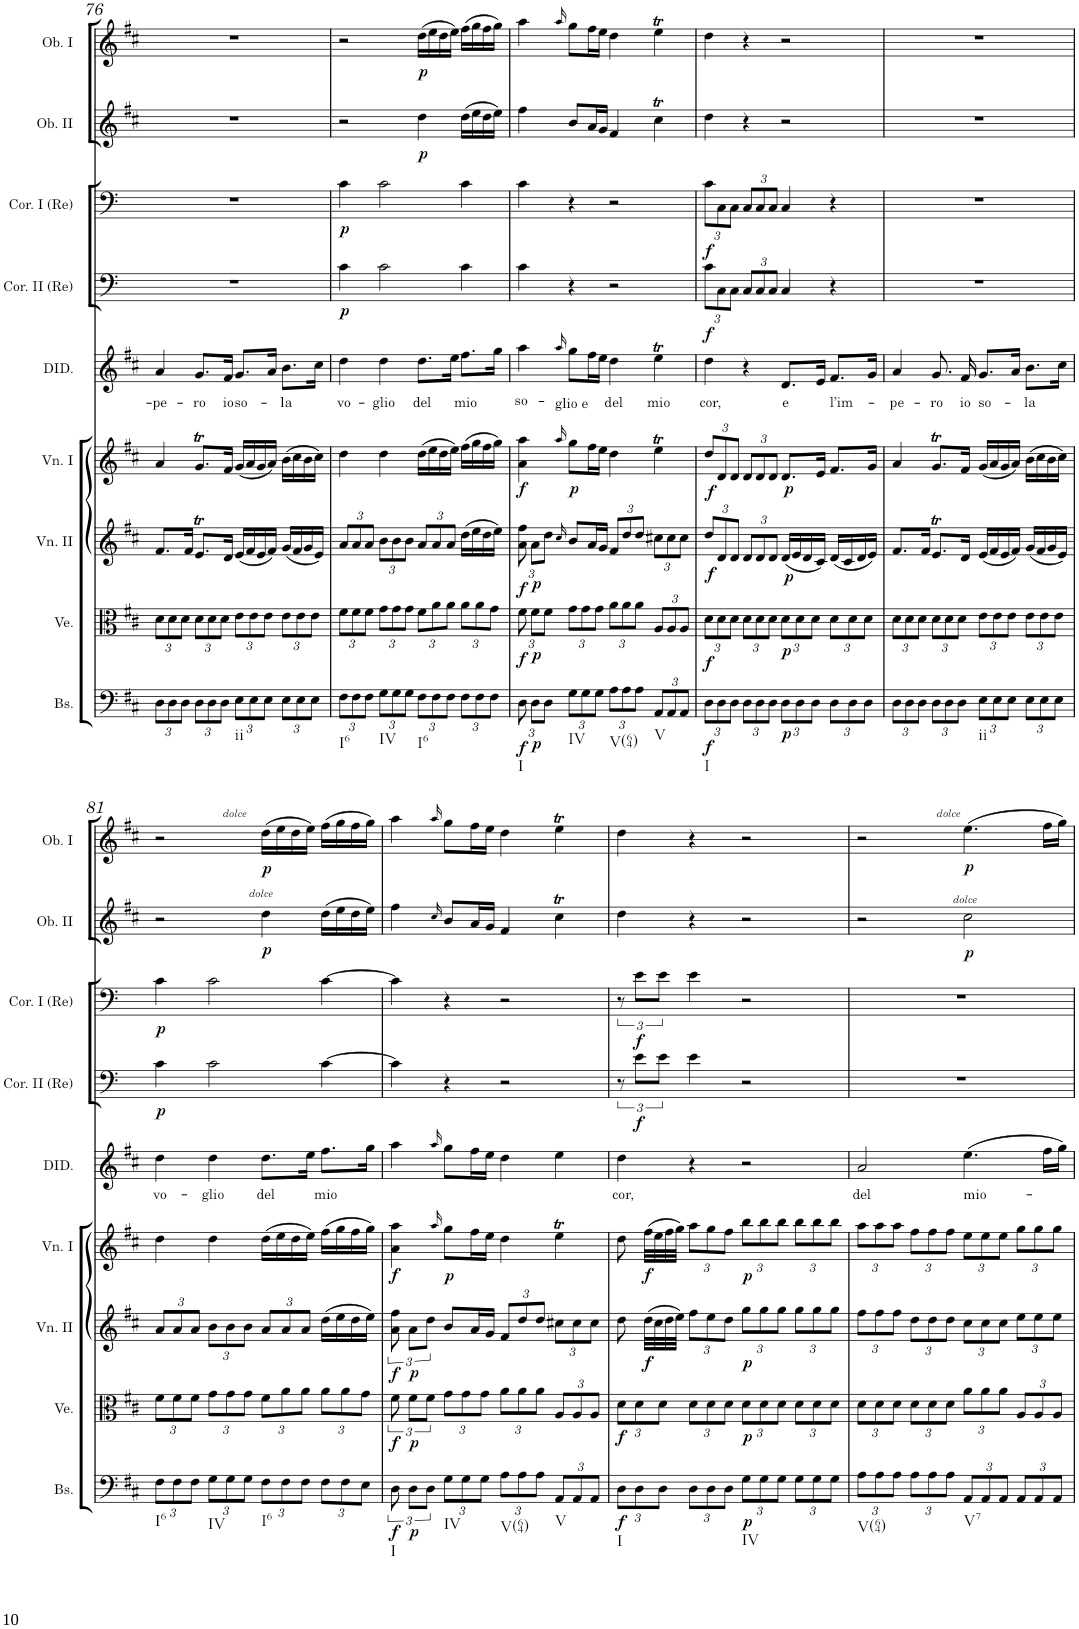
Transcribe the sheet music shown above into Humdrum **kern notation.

**kern	**dynam	**kern	**dynam	**kern	**dynam	**kern	**dynam	**kern	**text	**kern	**dynam	**kern	**dynam	**kern	**dynam	**kern	**dynam
*part9	*part9	*part8	*part8	*part7	*part7	*part6	*part6	*part5	*part5	*part4	*part4	*part3	*part3	*part2	*part2	*part1	*part1
*staff9	*staff9	*staff8	*staff8	*staff7	*staff7	*staff6	*staff6	*staff5	*staff5	*staff4	*staff4	*staff3	*staff3	*staff2	*staff2	*staff1	*staff1
*I"Bassi	*	*I"Viole	*	*I"Violino II	*	*I"Violino I	*	*I"DIDONE	*	*I"Corno II en Re	*	*I"Corno I en Re	*	*I"Oboe II	*	*I"Oboe I	*
*I'Bs.	*	*I'Ve.	*	*I'Vn. II	*	*I'Vn. I	*	*I'DID.	*	*I'Cor. II (Re)	*	*I'Cor. I (Re)	*	*I'Ob. II	*	*I'Ob. I	*
!!LO:PB:g=z
*clefF4	*	*clefC3	*	*clefG2	*	*clefG2	*	*clefG2	*	*clefF4	*	*clefG2	*	*clefG2	*	*clefG2	*
*	*	*	*	*	*	*	*	*	*	*Trd-1c-2	*	*Trd-1c-2	*	*	*	*	*
*k[f#c#]	*	*k[f#c#]	*	*k[f#c#]	*	*k[f#c#]	*	*k[f#c#]	*	*k[]	*	*k[]	*	*k[f#c#]	*	*k[f#c#]	*
*D:	*	*D:	*	*D:	*	*D:	*	*D:	*	*	*	*	*	*D:	*	*D:	*
*M4/4	*	*M4/4	*	*M4/4	*	*M4/4	*	*M4/4	*	*M4/4	*	*M4/4	*	*M4/4	*	*M4/4	*
*met(c)	*	*met(c)	*	*met(c)	*	*met(c)	*	*met(c)	*	*met(c)	*	*met(c)	*	*met(c)	*	*met(c)	*
*Xbrackettup	*	*Xbrackettup	*	*	*	*	*	*	*	*	*	*	*	*	*	*	*
=76	=76	=76	=76	=76	=76	=76	=76	=76	=76	=76	=76	=76	=76	=76	=76	=76	=76
!	!	!	!	!	!	!	!	!	!LO:LY:b	!	!	!	!	!	!	!	!
12D\L	.	12d\L	.	8.f#/L	.	4a/	.	4a/	-pe-	1r	.	1r	.	1r	.	1r	.
12D\	.	12d\	.	.	.	.	.	.	.	.	.	.	.	.	.	.	.
12D\J	.	12d\J	.	.	.	.	.	.	.	.	.	.	.	.	.	.	.
.	.	.	.	16f#/Jk	.	.	.	.	.	.	.	.	.	.	.	.	.
!	!	!	!	!	!	!	!	!	!LO:LY:b	!	!	!	!	!	!	!	!
12D\L	.	12d\L	.	8.eT/L	.	8.gT/L	.	8.g/L	-ro	.	.	.	.	.	.	.	.
12D\	.	12d\	.	.	.	.	.	.	.	.	.	.	.	.	.	.	.
12D\J	.	12d\J	.	.	.	.	.	.	.	.	.	.	.	.	.	.	.
!	!	!	!	!	!	!	!	!	!LO:LY:b	!	!	!	!	!	!	!	!
.	.	.	.	16d/Jk	.	16f#/Jk	.	16f#/Jk	io	.	.	.	.	.	.	.	.
!LO:TX:b:t=ii	!	!	!	!	!	!	!	!	!	!	!	!	!	!	!	!	!
!	!	!	!	!	!	!	!	!	!LO:LY:b	!	!	!	!	!	!	!	!
12E\L	.	12e\L	.	(<16e/LL	.	(<16g/LL	.	8.g/L	so-	.	.	.	.	.	.	.	.
.	.	.	.	16f#/	.	16a/	.	.	.	.	.	.	.	.	.	.	.
12E\	.	12e\	.	.	.	.	.	.	.	.	.	.	.	.	.	.	.
.	.	.	.	16e/	.	16g/	.	.	.	.	.	.	.	.	.	.	.
12E\J	.	12e\J	.	.	.	.	.	.	.	.	.	.	.	.	.	.	.
.	.	.	.	16f#/JJ)	.	16a/JJ)	.	16a/Jk	.	.	.	.	.	.	.	.	.
!	!	!	!	!	!	!	!	!	!LO:LY:b	!	!	!	!	!	!	!	!
12E\L	.	12e\L	.	(<16g/LL	.	(>16b\LL	.	8.b\L	-la	.	.	.	.	.	.	.	.
.	.	.	.	16f#/	.	16cc#\	.	.	.	.	.	.	.	.	.	.	.
12E\	.	12e\	.	.	.	.	.	.	.	.	.	.	.	.	.	.	.
.	.	.	.	16g/	.	16b\	.	.	.	.	.	.	.	.	.	.	.
12E\J	.	12e\J	.	.	.	.	.	.	.	.	.	.	.	.	.	.	.
.	.	.	.	16e/JJ)	.	16cc#\JJ)	.	16cc#\Jk	.	.	.	.	.	.	.	.	.
=77	=77	=77	=77	=77	=77	=77	=77	=77	=77	=77	=77	=77	=77	=77	=77	=77	=77
*	*	*	*	*Xbrackettup	*	*	*	*	*	*	*	*	*	*	*	*	*
!LO:TX:b:t=I6	!	!	!	!	!	!	!	!	!	!	!	!	!	!	!	!	!
!	!	!	!	!	!	!	!	!	!LO:LY:b	!	!LO:DY:b	!	!LO:DY:b	!	!	!	!
12F#\L	.	12f#\L	.	12a/L	.	4dd\	.	4dd\	vo-	4c\	p	4c\	p	2r	.	2r	.
12F#\	.	12f#\	.	12a/	.	.	.	.	.	.	.	.	.	.	.	.	.
12F#\J	.	12f#\J	.	12a/J	.	.	.	.	.	.	.	.	.	.	.	.	.
!LO:TX:b:t=IV	!	!	!	!	!	!	!	!	!	!	!	!	!	!	!	!	!
!	!	!	!	!	!	!	!	!	!LO:LY:b	!	!	!	!	!	!	!	!
12G\L	.	12g\L	.	12b\L	.	4dd\	.	4dd\	-glio	2c\	.	2c\	.	.	.	.	.
12G\	.	12g\	.	12b\	.	.	.	.	.	.	.	.	.	.	.	.	.
12G\J	.	12g\J	.	12b\J	.	.	.	.	.	.	.	.	.	.	.	.	.
!LO:TX:b:t=I6	!	!	!	!	!	!	!	!	!	!	!	!	!	!	!	!	!
!	!	!	!	!	!	!	!	!	!LO:LY:b	!	!	!	!	!	!LO:DY:b	!	!LO:DY:b
12F#\L	.	12f#\L	.	12a/L	.	(>16dd\LL	.	8.dd\L	del	.	.	.	.	4dd\	p	(>16dd\LL	p
.	.	.	.	.	.	16ee\	.	.	.	.	.	.	.	.	.	16ee\	.
12F#\	.	12a\	.	12a/	.	.	.	.	.	.	.	.	.	.	.	.	.
.	.	.	.	.	.	16dd\	.	.	.	.	.	.	.	.	.	16dd\	.
12F#\J	.	12a\J	.	12a/J	.	.	.	.	.	.	.	.	.	.	.	.	.
.	.	.	.	.	.	16ee\JJ)	.	16ee\Jk	.	.	.	.	.	.	.	16ee\JJ)	.
!	!	!	!	!	!	!	!	!	!LO:LY:b	!	!	!	!	!	!	!	!
12F#\L	.	12a\L	.	(>16dd\LL	.	(>16ff#\LL	.	8.ff#\L	mio	4c\	.	4c\	.	(>16dd\LL	.	(>16ff#\LL	.
.	.	.	.	16ee\	.	16gg\	.	.	.	.	.	.	.	16ee\	.	16gg\	.
12F#\	.	12a\	.	.	.	.	.	.	.	.	.	.	.	.	.	.	.
.	.	.	.	16dd\	.	16ff#\	.	.	.	.	.	.	.	16dd\	.	16ff#\	.
12F#\J	.	12g\J	.	.	.	.	.	.	.	.	.	.	.	.	.	.	.
.	.	.	.	16ee\JJ)	.	16gg\JJ)	.	16gg\Jk	.	.	.	.	.	16ee\JJ)	.	16gg\JJ)	.
=78	=78	=78	=78	=78	=78	=78	=78	=78	=78	=78	=78	=78	=78	=78	=78	=78	=78
!LO:TX:b:t=I	!	!	!	!	!	!	!	!	!	!	!	!	!	!	!	!	!
!	!LO:DY:b	!	!LO:DY:b	!	!LO:DY:b	!	!LO:DY:b	!	!LO:LY:b	!	!	!	!	!	!	!	!
12D\	f	12f#\	f	12a\ 12ff#\	f	4a\ 4aa\	f	4aa\	so-	4c\	.	4c\	.	4ff#\	.	4aa\	.
!	!LO:DY:b	!	!LO:DY:b	!	!LO:DY:b	!	!	!	!	!	!	!	!	!	!	!	!
12D\L	p	12f#\L	p	12a\L	p	.	.	.	.	.	.	.	.	.	.	.	.
12D\J	.	12f#\J	.	12dd\J	.	.	.	.	.	.	.	.	.	.	.	.	.
.	.	.	.	16qcc#/	.	16qaa/	.	16qaa/	.	.	.	.	.	.	.	16qaa/	.
!LO:TX:b:t=IV	!	!	!	!	!	!	!	!	!	!	!	!	!	!	!	!	!
!	!	!	!	!	!	!	!LO:DY:b	!	!LO:LY:b	!	!	!	!	!	!	!	!
12G\L	.	12g\L	.	8b/L	.	8gg\L	p	8gg\L	glio e	4r	.	4r	.	8b/L	.	8gg\L	.
12G\	.	12g\	.	.	.	.	.	.	.	.	.	.	.	.	.	.	.
.	.	.	.	16a/L	.	16ff#\L	.	16ff#\L	.	.	.	.	.	16a/L	.	16ff#\L	.
12G\J	.	12g\J	.	.	.	.	.	.	.	.	.	.	.	.	.	.	.
.	.	.	.	16g/JJ	.	16ee\JJ	.	16ee\JJ	.	.	.	.	.	16g/JJ	.	16ee\JJ	.
!LO:TX:b:t=V(64)	!	!	!	!	!	!	!	!	!	!	!	!	!	!	!	!	!
!	!	!	!	!	!	!	!	!	!LO:LY:b	!	!	!	!	!	!	!	!
12A\L	.	12a\L	.	12f#/L	.	4dd\	.	4dd\	del	2r	.	2r	.	4f#/	.	4dd\	.
12A\	.	12a\	.	12dd/	.	.	.	.	.	.	.	.	.	.	.	.	.
12A\J	.	12a\J	.	12dd/J	.	.	.	.	.	.	.	.	.	.	.	.	.
!LO:TX:b:t=V	!	!	!	!	!	!	!	!	!	!	!	!	!	!	!	!	!
!	!	!	!	!	!	!	!	!	!LO:LY:b	!	!	!	!	!	!	!	!
12AA/L	.	12A/L	.	12cc#X\L	.	4eeT\	.	4eeT\	mio	.	.	.	.	4cc#t\	.	4eeT\	.
12AA/	.	12A/	.	12cc#\	.	.	.	.	.	.	.	.	.	.	.	.	.
12AA/J	.	12A/J	.	12cc#\J	.	.	.	.	.	.	.	.	.	.	.	.	.
=79	=79	=79	=79	=79	=79	=79	=79	=79	=79	=79	=79	=79	=79	=79	=79	=79	=79
*	*	*	*	*	*	*Xbrackettup	*	*	*	*	*	*	*	*	*	*	*
!	!	!	!	!	!	!	!	!	!LO:LY:b	!	!	!	!	!	!	!	!
*	*	*	*	*	*	*	*	*	*	*Xbrackettup	*	*Xbrackettup	*	*	*	*	*
!LO:TX:b:t=I	!	!	!	!	!	!	!	!	!	!	!	!	!	!	!	!	!
!	!LO:DY:b	!	!LO:DY:b	!	!LO:DY:b	!	!LO:DY:b	!	!	!	!LO:DY:b	!	!LO:DY:b	!	!	!	!
12D\L	f	12d\L	f	12dd/L	f	12dd/L	f	4dd\	cor,	12c\L	f	12c\L	f	4dd\	.	4dd\	.
12D\	.	12d\	.	12d/	.	12d/	.	.	.	12C\	.	12C\	.	.	.	.	.
12D\J	.	12d\J	.	12d/J	.	12d/J	.	.	.	12C\J	.	12C\J	.	.	.	.	.
12D\L	.	12d\L	.	12d/L	.	12d/L	.	4r	.	12C/L	.	12C/L	.	4r	.	4r	.
12D\	.	12d\	.	12d/	.	12d/	.	.	.	12C/	.	12C/	.	.	.	.	.
12D\J	.	12d\J	.	12d/J	.	12d/J	.	.	.	12C/J	.	12C/J	.	.	.	.	.
!	!LO:DY:b	!	!LO:DY:b	!	!LO:DY:b	!	!LO:DY:b	!	!LO:LY:b	!	!	!	!	!	!	!	!
12D\L	p	12d\L	p	(<16d/LL	p	8.d/L	p	8.d/L	e	4C/	.	4C/	.	2r	.	2r	.
.	.	.	.	16e/	.	.	.	.	.	.	.	.	.	.	.	.	.
12D\	.	12d\	.	.	.	.	.	.	.	.	.	.	.	.	.	.	.
.	.	.	.	16d/	.	.	.	.	.	.	.	.	.	.	.	.	.
12D\J	.	12d\J	.	.	.	.	.	.	.	.	.	.	.	.	.	.	.
.	.	.	.	16c#/JJ)	.	16e/Jk	.	16e/Jk	.	.	.	.	.	.	.	.	.
!	!	!	!	!	!	!	!	!	!LO:LY:b	!	!	!	!	!	!	!	!
12D\L	.	12d\L	.	(<16d/LL	.	8.f#/L	.	8.f#/L	l’im-	4r	.	4r	.	.	.	.	.
.	.	.	.	16c#/	.	.	.	.	.	.	.	.	.	.	.	.	.
12D\	.	12d\	.	.	.	.	.	.	.	.	.	.	.	.	.	.	.
.	.	.	.	16d/	.	.	.	.	.	.	.	.	.	.	.	.	.
12D\J	.	12d\J	.	.	.	.	.	.	.	.	.	.	.	.	.	.	.
.	.	.	.	16e/JJ)	.	16g/Jk	.	16g/Jk	.	.	.	.	.	.	.	.	.
=80	=80	=80	=80	=80	=80	=80	=80	=80	=80	=80	=80	=80	=80	=80	=80	=80	=80
!	!	!	!	!	!	!	!	!	!LO:LY:b	!	!	!	!	!	!	!	!
12D\L	.	12d\L	.	8.f#/L	.	4a/	.	4a/	-pe-	1r	.	1r	.	1r	.	1r	.
12D\	.	12d\	.	.	.	.	.	.	.	.	.	.	.	.	.	.	.
12D\J	.	12d\J	.	.	.	.	.	.	.	.	.	.	.	.	.	.	.
.	.	.	.	16f#/Jk	.	.	.	.	.	.	.	.	.	.	.	.	.
!	!	!	!	!	!	!	!	!	!LO:LY:b	!	!	!	!	!	!	!	!
12D\L	.	12d\L	.	8.eT/L	.	8.gT/L	.	8.g/	-ro	.	.	.	.	.	.	.	.
12D\	.	12d\	.	.	.	.	.	.	.	.	.	.	.	.	.	.	.
12D\J	.	12d\J	.	.	.	.	.	.	.	.	.	.	.	.	.	.	.
!	!	!	!	!	!	!	!	!	!LO:LY:b	!	!	!	!	!	!	!	!
.	.	.	.	16d/Jk	.	16f#/Jk	.	16f#/	io	.	.	.	.	.	.	.	.
!LO:TX:b:t=ii	!	!	!	!	!	!	!	!	!	!	!	!	!	!	!	!	!
!	!	!	!	!	!	!	!	!	!LO:LY:b	!	!	!	!	!	!	!	!
12E\L	.	12e\L	.	(<16e/LL	.	(<16g/LL	.	8.g/L	so-	.	.	.	.	.	.	.	.
.	.	.	.	16f#/	.	16a/	.	.	.	.	.	.	.	.	.	.	.
12E\	.	12e\	.	.	.	.	.	.	.	.	.	.	.	.	.	.	.
.	.	.	.	16e/	.	16g/	.	.	.	.	.	.	.	.	.	.	.
12E\J	.	12e\J	.	.	.	.	.	.	.	.	.	.	.	.	.	.	.
.	.	.	.	16f#/JJ)	.	16a/JJ)	.	16a/Jk	.	.	.	.	.	.	.	.	.
!	!	!	!	!	!	!	!	!	!LO:LY:b	!	!	!	!	!	!	!	!
12E\L	.	12e\L	.	(<16g/LL	.	(>16b\LL	.	8.b\L	-la	.	.	.	.	.	.	.	.
.	.	.	.	16f#/	.	16cc#\	.	.	.	.	.	.	.	.	.	.	.
12E\	.	12e\	.	.	.	.	.	.	.	.	.	.	.	.	.	.	.
.	.	.	.	16g/	.	16b\	.	.	.	.	.	.	.	.	.	.	.
12E\J	.	12e\J	.	.	.	.	.	.	.	.	.	.	.	.	.	.	.
.	.	.	.	16e/JJ)	.	16cc#\JJ)	.	16cc#\Jk	.	.	.	.	.	.	.	.	.
!!LO:LB:g=z
=81	=81	=81	=81	=81	=81	=81	=81	=81	=81	=81	=81	=81	=81	=81	=81	=81	=81
!LO:TX:b:t=I6	!	!	!	!	!	!	!	!	!	!	!	!	!	!	!	!	!
!	!	!	!	!	!	!	!	!	!LO:LY:b	!	!LO:DY:b	!	!LO:DY:b	!	!	!	!
12F#\L	.	12f#\L	.	12a/L	.	4dd\	.	4dd\	vo-	4c\	p	4c\	p	2r	.	2r	.
12F#\	.	12f#\	.	12a/	.	.	.	.	.	.	.	.	.	.	.	.	.
12F#\J	.	12f#\J	.	12a/J	.	.	.	.	.	.	.	.	.	.	.	.	.
!LO:TX:b:t=IV	!	!	!	!	!	!	!	!	!	!	!	!	!	!	!	!	!
!	!	!	!	!	!	!	!	!	!LO:LY:b	!	!	!	!	!	!	!	!
12G\L	.	12g\L	.	12b\L	.	4dd\	.	4dd\	-glio	2c\	.	2c\	.	.	.	.	.
12G\	.	12g\	.	12b\	.	.	.	.	.	.	.	.	.	.	.	.	.
12G\J	.	12g\J	.	12b\J	.	.	.	.	.	.	.	.	.	.	.	.	.
!	!	!	!	!	!	!	!	!	!	!	!	!	!	!LO:TX:a:i:t=dolce	!	!	!
!LO:TX:b:t=I6	!	!	!	!	!	!	!	!	!	!	!	!	!	!	!	!	!
!	!	!	!	!	!	!	!	!	!LO:LY:b	!	!	!	!	!	!LO:DY:b	!	!LO:DY:b
12F#\L	.	12f#\L	.	12a/L	.	(>16dd\LL	.	8.dd\L	del	.	.	.	.	4dd\	p	(>16dd\LL	p
!	!	!	!	!	!	!	!	!	!	!	!	!	!	!	!	!LO:TX:a:i:t=dolce	!
.	.	.	.	.	.	16ee\	.	.	.	.	.	.	.	.	.	16ee\	.
12F#\	.	12a\	.	12a/	.	.	.	.	.	.	.	.	.	.	.	.	.
.	.	.	.	.	.	16dd\	.	.	.	.	.	.	.	.	.	16dd\	.
12F#\J	.	12a\J	.	12a/J	.	.	.	.	.	.	.	.	.	.	.	.	.
.	.	.	.	.	.	16ee\JJ)	.	16ee\Jk	.	.	.	.	.	.	.	16ee\JJ)	.
!	!	!	!	!	!	!	!	!	!LO:LY:b	!	!	!	!	!	!	!	!
12F#\L	.	12a\L	.	(>16dd\LL	.	(>16ff#\LL	.	8.ff#\L	mio	[4c\	.	[4c\	.	(>16dd\LL	.	(>16ff#\LL	.
.	.	.	.	16ee\	.	16gg\	.	.	.	.	.	.	.	16ee\	.	16gg\	.
12F#\	.	12a\	.	.	.	.	.	.	.	.	.	.	.	.	.	.	.
.	.	.	.	16dd\	.	16ff#\	.	.	.	.	.	.	.	16dd\	.	16ff#\	.
12E\J	.	12g\J	.	.	.	.	.	.	.	.	.	.	.	.	.	.	.
.	.	.	.	16ee\JJ)	.	16gg\JJ)	.	16gg\Jk	.	.	.	.	.	16ee\JJ)	.	16gg\JJ)	.
=82	=82	=82	=82	=82	=82	=82	=82	=82	=82	=82	=82	=82	=82	=82	=82	=82	=82
*brackettup	*	*brackettup	*	*brackettup	*	*	*	*	*	*	*	*	*	*	*	*	*
!LO:TX:b:t=I	!	!	!	!	!	!	!	!	!	!	!	!	!	!	!	!	!
!	!LO:DY:b	!	!LO:DY:b	!	!LO:DY:b	!	!LO:DY:b	!	!	!	!	!	!	!	!	!	!
12D\	f	12f#\	f	12a\ 12ff#\	f	4a\ 4aa\	f	4aa\	.	4c\]	.	4c\]	.	4ff#\	.	4aa\	.
!	!LO:DY:b	!	!LO:DY:b	!	!LO:DY:b	!	!	!	!	!	!	!	!	!	!	!	!
12D\L	p	12f#\L	p	12a\L	p	.	.	.	.	.	.	.	.	.	.	.	.
12D\J	.	12f#\J	.	12dd\J	.	.	.	.	.	.	.	.	.	.	.	.	.
.	.	.	.	.	.	16qaa/	.	16qaa/	.	.	.	.	.	16qcc#/	.	16qaa/	.
*Xbrackettup	*	*Xbrackettup	*	*	*	*	*	*	*	*	*	*	*	*	*	*	*
!LO:TX:b:t=IV	!	!	!	!	!	!	!	!	!	!	!	!	!	!	!	!	!
!	!	!	!	!	!	!	!LO:DY:b	!	!	!	!	!	!	!	!	!	!
12G\L	.	12g\L	.	8b/L	.	8gg\L	p	8gg\L	.	4r	.	4r	.	8b/L	.	8gg\L	.
12G\	.	12g\	.	.	.	.	.	.	.	.	.	.	.	.	.	.	.
.	.	.	.	16a/L	.	16ff#\L	.	16ff#\L	.	.	.	.	.	16a/L	.	16ff#\L	.
12G\J	.	12g\J	.	.	.	.	.	.	.	.	.	.	.	.	.	.	.
.	.	.	.	16g/JJ	.	16ee\JJ	.	16ee\JJ	.	.	.	.	.	16g/JJ	.	16ee\JJ	.
*	*	*	*	*Xbrackettup	*	*	*	*	*	*	*	*	*	*	*	*	*
!LO:TX:b:t=V(64)	!	!	!	!	!	!	!	!	!	!	!	!	!	!	!	!	!
12A\L	.	12a\L	.	12f#/L	.	4dd\	.	4dd\	.	2r	.	2r	.	4f#/	.	4dd\	.
12A\	.	12a\	.	12dd/	.	.	.	.	.	.	.	.	.	.	.	.	.
12A\J	.	12a\J	.	12dd/J	.	.	.	.	.	.	.	.	.	.	.	.	.
!LO:TX:b:t=V	!	!	!	!	!	!	!	!	!	!	!	!	!	!	!	!	!
12AA/L	.	12A/L	.	12cc#X\L	.	4eeT\	.	4ee\	.	.	.	.	.	4cc#t\	.	4eeT\	.
12AA/	.	12A/	.	12cc#\	.	.	.	.	.	.	.	.	.	.	.	.	.
12AA/J	.	12A/J	.	12cc#\J	.	.	.	.	.	.	.	.	.	.	.	.	.
=83	=83	=83	=83	=83	=83	=83	=83	=83	=83	=83	=83	=83	=83	=83	=83	=83	=83
!	!	!	!	!	!	!	!	!	!LO:LY:b	!	!	!	!	!	!	!	!
*	*	*	*	*	*	*	*	*	*	*brackettup	*	*brackettup	*	*	*	*	*
!LO:TX:b:t=I	!	!	!	!	!	!	!	!	!	!	!	!	!	!	!	!	!
!	!LO:DY:b	!	!LO:DY:b	!	!	!	!	!	!	!	!	!	!	!	!	!	!
12D\L	f	12d\L	f	8dd\	.	8dd\	.	4dd\	cor,	12r	.	12r	.	4dd\	.	4dd\	.
!	!	!	!	!	!	!	!	!	!	!	!LO:DY:b	!	!LO:DY:b	!	!	!	!
12D\	.	12d\	.	.	.	.	.	.	.	12e\L	f	12e\L	f	.	.	.	.
!	!	!	!	!	!LO:DY:b	!	!LO:DY:b	!	!	!	!	!	!	!	!	!	!
.	.	.	.	(>32dd\LLL	f	(>32ff#\LLL	f	.	.	.	.	.	.	.	.	.	.
.	.	.	.	32cc#\	.	32ee\	.	.	.	.	.	.	.	.	.	.	.
12D\J	.	12d\J	.	.	.	.	.	.	.	12e\J	.	12e\J	.	.	.	.	.
.	.	.	.	32dd\	.	32ff#\	.	.	.	.	.	.	.	.	.	.	.
.	.	.	.	32ee\JJJ)	.	32gg\JJJ)	.	.	.	.	.	.	.	.	.	.	.
12D\L	.	12d\L	.	12ff#\L	.	12aa\L	.	4r	.	4e\	.	4e\	.	4r	.	4r	.
12D\	.	12d\	.	12ee\	.	12gg\	.	.	.	.	.	.	.	.	.	.	.
12D\J	.	12d\J	.	12dd\J	.	12ff#\J	.	.	.	.	.	.	.	.	.	.	.
!LO:TX:b:t=IV	!	!	!	!	!	!	!	!	!	!	!	!	!	!	!	!	!
!	!LO:DY:b	!	!LO:DY:b	!	!LO:DY:b	!	!LO:DY:b	!	!	!	!	!	!	!	!	!	!
12G\L	p	12d\L	p	12gg\L	p	12bb\L	p	2r	.	2r	.	2r	.	2r	.	2r	.
12G\	.	12d\	.	12gg\	.	12bb\	.	.	.	.	.	.	.	.	.	.	.
12G\J	.	12d\J	.	12gg\J	.	12bb\J	.	.	.	.	.	.	.	.	.	.	.
12G\L	.	12d\L	.	12gg\L	.	12bb\L	.	.	.	.	.	.	.	.	.	.	.
12G\	.	12d\	.	12gg\	.	12bb\	.	.	.	.	.	.	.	.	.	.	.
12G\J	.	12d\J	.	12gg\J	.	12bb\J	.	.	.	.	.	.	.	.	.	.	.
=84	=84	=84	=84	=84	=84	=84	=84	=84	=84	=84	=84	=84	=84	=84	=84	=84	=84
!LO:TX:b:t=V(64)	!	!	!	!	!	!	!	!	!	!	!	!	!	!	!	!	!
!	!	!	!	!	!	!	!	!	!LO:LY:b	!	!	!	!	!	!	!	!
12A\L	.	12d\L	.	12ff#\L	.	12aa\L	.	2a/	del	1r	.	1r	.	2r	.	2r	.
12A\	.	12d\	.	12ff#\	.	12aa\	.	.	.	.	.	.	.	.	.	.	.
12A\J	.	12d\J	.	12ff#\J	.	12aa\J	.	.	.	.	.	.	.	.	.	.	.
12A\L	.	12d\L	.	12dd\L	.	12ff#\L	.	.	.	.	.	.	.	.	.	.	.
12A\	.	12d\	.	12dd\	.	12ff#\	.	.	.	.	.	.	.	.	.	.	.
12A\J	.	12d\J	.	12dd\J	.	12ff#\J	.	.	.	.	.	.	.	.	.	.	.
!	!	!	!	!	!	!	!	!	!	!	!	!	!	!	!	!LO:TX:a:i:t=dolce	!
!	!	!	!	!	!	!	!	!	!	!	!	!	!	!LO:TX:a:i:t=dolce	!	!	!
!LO:TX:b:t=V7	!	!	!	!	!	!	!	!	!	!	!	!	!	!	!	!	!
!	!	!	!	!	!	!	!	!	!LO:LY:b	!	!	!	!	!	!LO:DY:b	!	!LO:DY:b
12AA/L	.	12a\L	.	12cc#\L	.	12ee\L	.	(>4.ee\	mio-	.	.	.	.	2cc#\	p	(>4.ee\	p
12AA/	.	12a\	.	12cc#\	.	12ee\	.	.	.	.	.	.	.	.	.	.	.
12AA/J	.	12a\J	.	12cc#\J	.	12ee\J	.	.	.	.	.	.	.	.	.	.	.
12AA/L	.	12A/L	.	12ee\L	.	12gg\L	.	.	.	.	.	.	.	.	.	.	.
12AA/	.	12A/	.	12ee\	.	12gg\	.	.	.	.	.	.	.	.	.	.	.
.	.	.	.	.	.	.	.	16ff#\LL	.	.	.	.	.	.	.	16ff#\LL	.
12AA/J	.	12A/J	.	12ee\J	.	12gg\J	.	.	.	.	.	.	.	.	.	.	.
.	.	.	.	.	.	.	.	16gg\JJ)	.	.	.	.	.	.	.	16gg\JJ)	.
=	=	=	=	=	=	=	=	=	=	=	=	=	=	=	=	=	=
*-	*-	*-	*-	*-	*-	*-	*-	*-	*-	*-	*-	*-	*-	*-	*-	*-	*-
